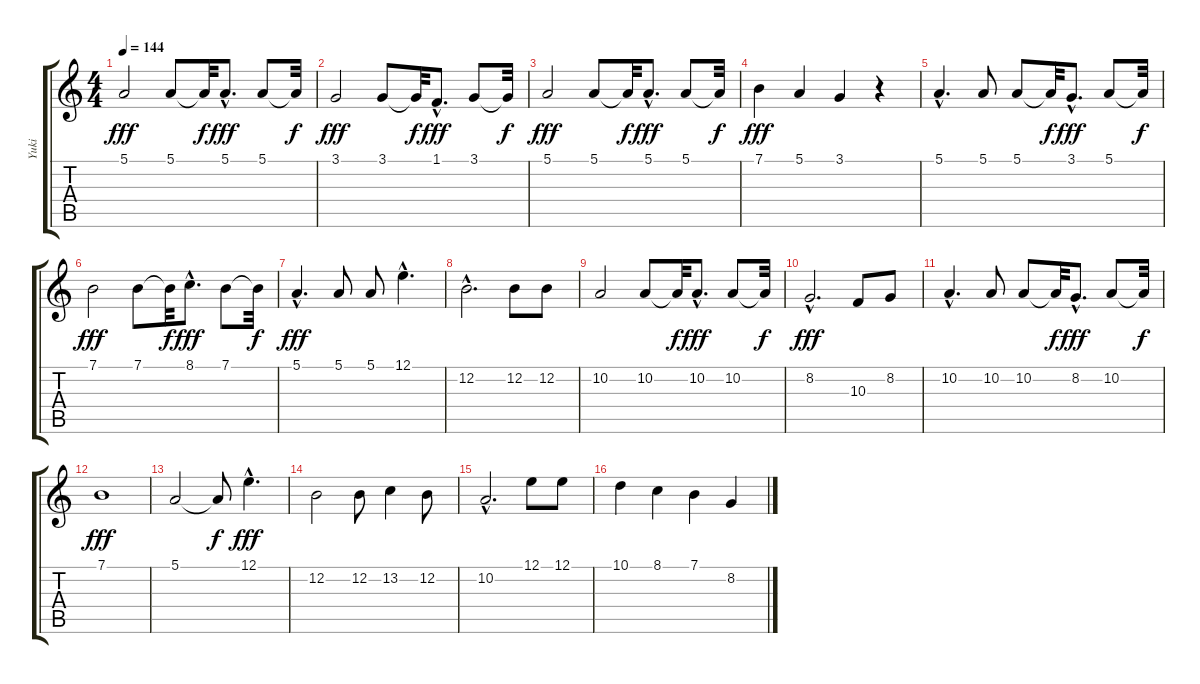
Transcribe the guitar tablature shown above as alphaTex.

\track ("Yuki" "Yuki") {instrument violin}
\staff {score tabs}
\tuning (E4 B3 G3 D3 A2 E2) {hide}
\ts (4 4)
\tempo 144
\clef g2
\ks c
5.1.2{dy fff} 5.1.8 5.1{t}.32{dy f} 5.1{hac}.8{d dy fff} 5.1.8 5.1{t}.32{dy f} |
3.1.2{dy fff} 3.1.8 3.1{t}.32{dy f} 1.1{hac}.8{d dy fff} 3.1.8 3.1{t}.32{dy f} |
5.1.2{dy fff} 5.1.8 5.1{t}.32{dy f} 5.1{hac}.8{d dy fff} 5.1.8 5.1{t}.32{dy f} |
7.1.4{dy fff} 5.1.4 3.1.4 r.4 |
5.1{hac}.4{d} 5.1.8 5.1.8 5.1{t}.32{dy f} 3.1{hac}.8{d dy fff} 5.1.8 5.1{t}.32{dy f} |
7.1.2{dy fff} 7.1.8 7.1{t}.32{dy f} 8.1{hac}.8{d dy fff} 7.1.8 7.1{t}.32{dy f} |
5.1{hac}.4{d dy fff} 5.1.8 5.1.8 12.1{hac}.4{d} |
12.2{hac}.2{d} 12.2.8 12.2.8 |
10.2.2 10.2.8 10.2{t}.32{dy f} 10.2{hac}.8{d dy fff} 10.2.8 10.2{t}.32{dy f} |
8.2{hac}.2{d dy fff} 10.3.8 8.2.8 |
10.2{hac}.4{d} 10.2.8 10.2.8 10.2{t}.32{dy f} 8.2{hac}.8{d dy fff} 10.2.8 10.2{t}.32{dy f} |
7.1.1{dy fff} |
5.1.2 5.1{t}.8{dy f} 12.1{hac}.4{d dy fff} |
12.2.2 12.2.8 13.2.4 12.2.8 |
10.2{hac}.2{d} 12.1.8 12.1.8 |
10.1.4 8.1.4 7.1.4 8.2.4
